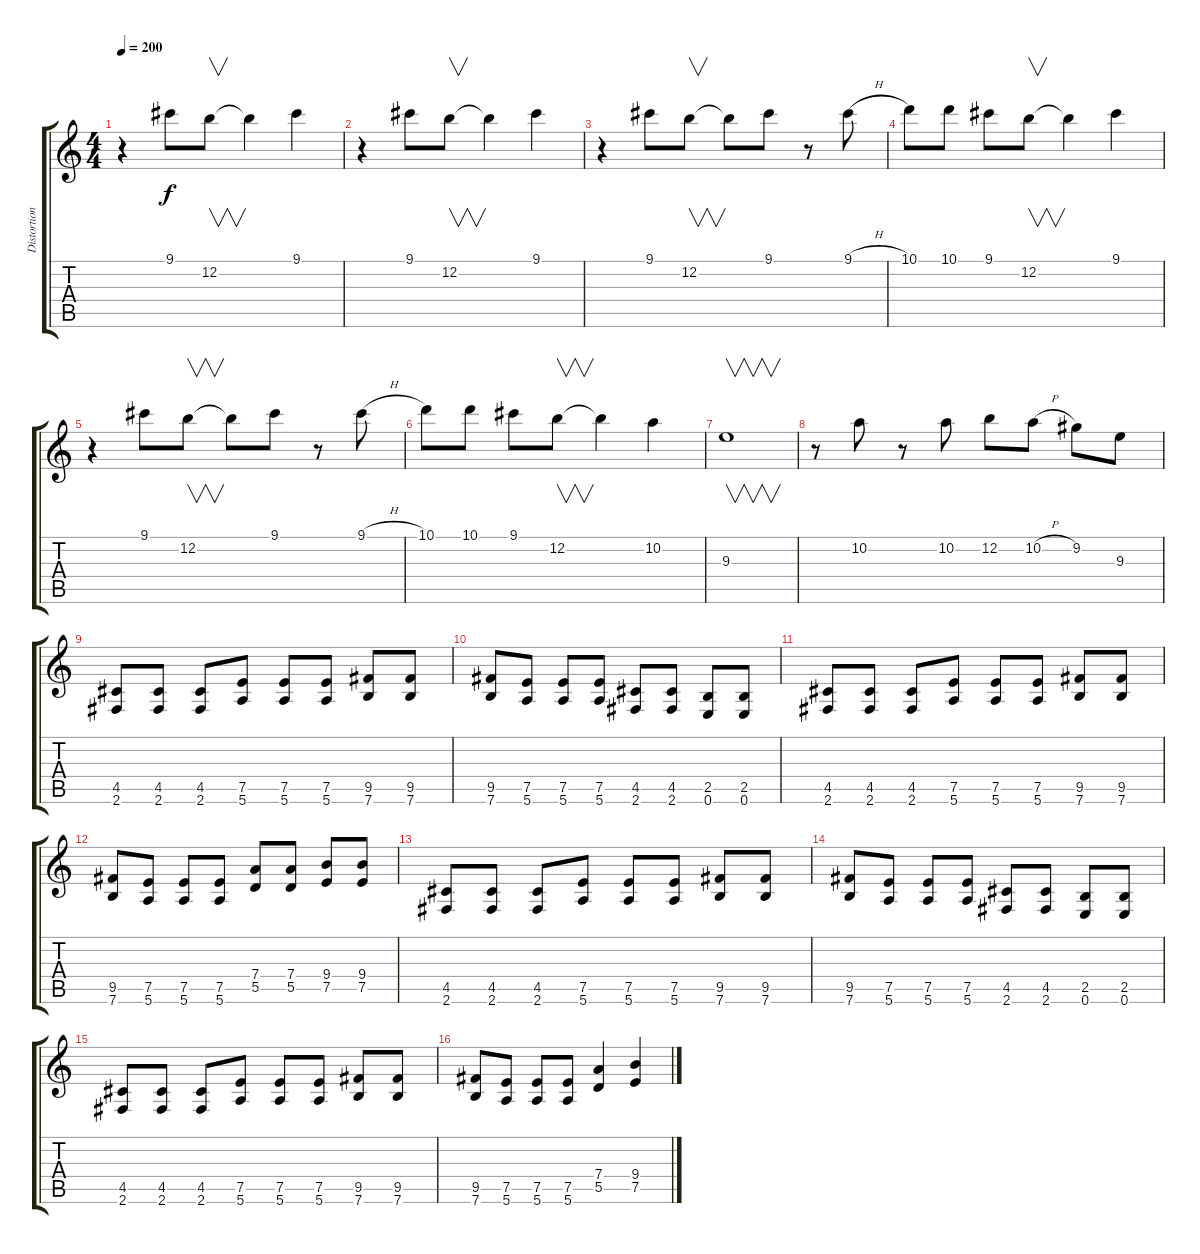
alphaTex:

\track ("Distortion Guitar 1" "Distortion") {instrument distortionguitar}
\staff {score tabs}
\tuning (E4 B3 G3 D3 A2 E2) {hide}
\ts (4 4)
\tempo 200
\clef g2
\ks c
r.4{dy f} 9.1.8 12.2.8{v} 12.2{t}.4 9.1.4 |
r.4 9.1.8 12.2.8{v} 12.2{t}.4 9.1.4 |
r.4 9.1.8 12.2.8{v} 12.2{t}.8 9.1.8 r.8 9.1{h}.8 |
10.1.8 10.1.8 9.1.8 12.2.8{v} 12.2{t}.4 9.1.4 |
r.4 9.1.8 12.2.8{v} 12.2{t}.8 9.1.8 r.8 9.1{h}.8 |
10.1.8 10.1.8 9.1.8 12.2.8{v} 12.2{t}.4 10.2.4 |
9.3.1{v} |
r.8 10.2.8 r.8 10.2.8 12.2.8 10.2{h}.8 9.2.8 9.3.8 |
(4.5 2.6).8 (4.5 2.6).8 (4.5 2.6).8 (7.5 5.6).8 (7.5 5.6).8 (7.5 5.6).8 (9.5 7.6).8 (9.5 7.6).8 |
(9.5 7.6).8 (7.5 5.6).8 (7.5 5.6).8 (7.5 5.6).8 (4.5 2.6).8 (4.5 2.6).8 (2.5 0.6).8 (2.5 0.6).8 |
(4.5 2.6).8 (4.5 2.6).8 (4.5 2.6).8 (7.5 5.6).8 (7.5 5.6).8 (7.5 5.6).8 (9.5 7.6).8 (9.5 7.6).8 |
(9.5 7.6).8 (7.5 5.6).8 (7.5 5.6).8 (7.5 5.6).8 (7.4 5.5).8 (7.4 5.5).8 (9.4 7.5).8 (9.4 7.5).8 |
(4.5 2.6).8 (4.5 2.6).8 (4.5 2.6).8 (7.5 5.6).8 (7.5 5.6).8 (7.5 5.6).8 (9.5 7.6).8 (9.5 7.6).8 |
(9.5 7.6).8 (7.5 5.6).8 (7.5 5.6).8 (7.5 5.6).8 (4.5 2.6).8 (4.5 2.6).8 (2.5 0.6).8 (2.5 0.6).8 |
(4.5 2.6).8 (4.5 2.6).8 (4.5 2.6).8 (7.5 5.6).8 (7.5 5.6).8 (7.5 5.6).8 (9.5 7.6).8 (9.5 7.6).8 |
(9.5 7.6).8 (7.5 5.6).8 (7.5 5.6).8 (7.5 5.6).8 (7.4 5.5).4 (9.4 7.5).4
